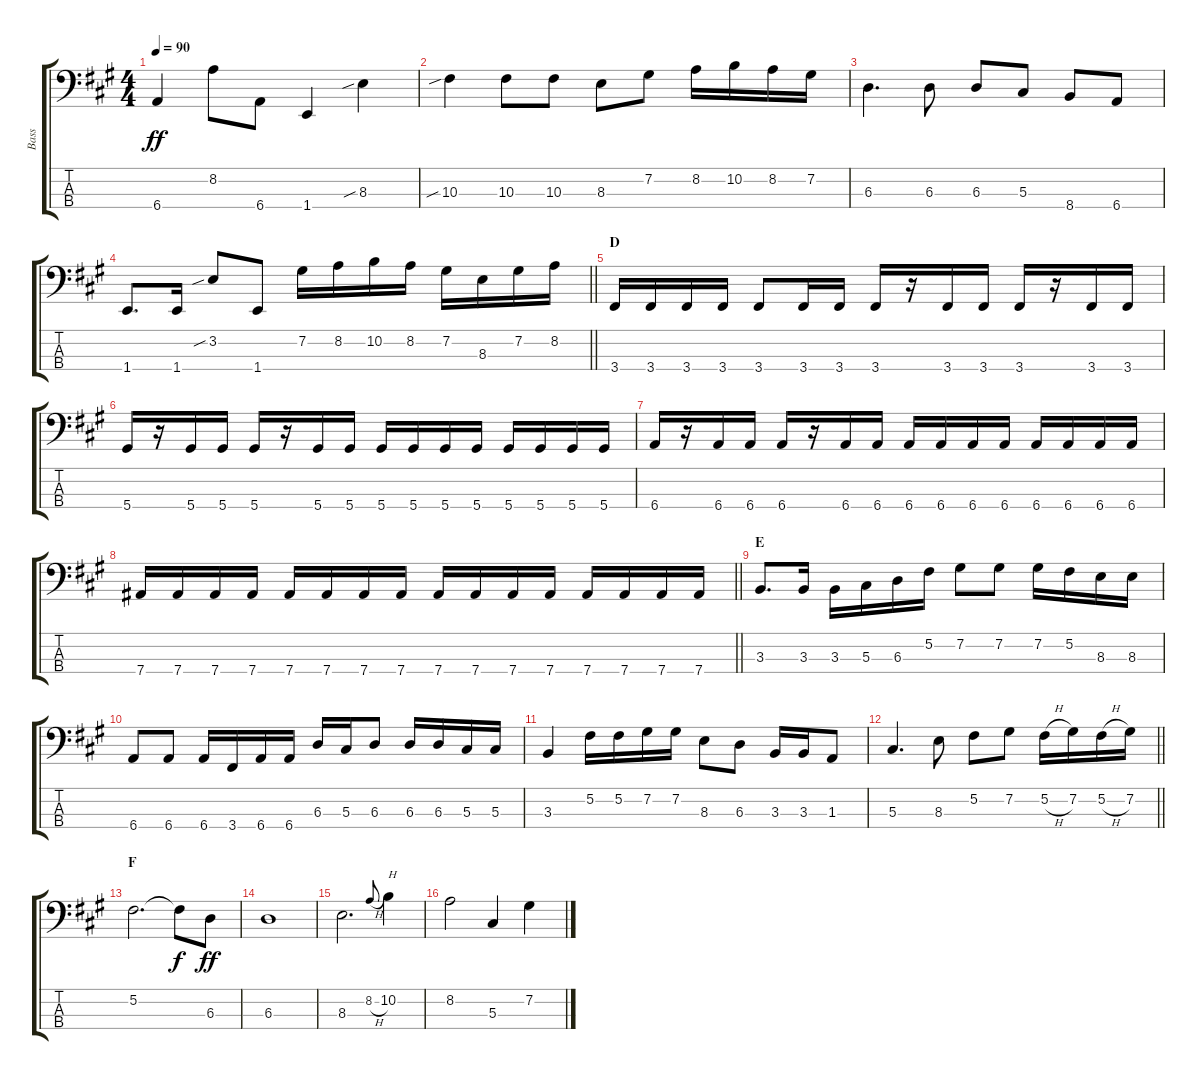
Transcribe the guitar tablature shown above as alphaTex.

\track ("Bass" "Bass") {instrument electricbasspick}
\staff {score tabs}
\tuning (Gb2 Db2 Ab1 Eb1) {hide}
\ts (4 4)
\tempo 90
\clef f4
\ks a
6.4.4{dy ff} 8.2.8 6.4.8 1.4.4 8.3{sib}.4 |
10.3{sib}.4 10.3.8 10.3.8 8.3.8 7.2.8 8.2.16 10.2.16 8.2.16 7.2.16 |
6.3.4{d} 6.3.8 6.3.8 5.3.8 8.4.8 6.4.8 |
\barLineRight lightlight
1.4.8{d} 1.4.16 3.2{sib}.8 1.4.8 7.2.16 8.2.16 10.2.16 8.2.16 7.2.16 8.3.16 7.2.16 8.2.16 |
\section ("" "D")
3.4.16 3.4.16 3.4.16 3.4.16 3.4.8 3.4.16 3.4.16 3.4.16 r.16 3.4.16 3.4.16 3.4.16 r.16 3.4.16 3.4.16 |
5.4.16 r.16 5.4.16 5.4.16 5.4.16 r.16 5.4.16 5.4.16 5.4.16 5.4.16 5.4.16 5.4.16 5.4.16 5.4.16 5.4.16 5.4.16 |
6.4.16 r.16 6.4.16 6.4.16 6.4.16 r.16 6.4.16 6.4.16 6.4.16 6.4.16 6.4.16 6.4.16 6.4.16 6.4.16 6.4.16 6.4.16 |
\barLineRight lightlight
7.4.16 7.4.16 7.4.16 7.4.16 7.4.16 7.4.16 7.4.16 7.4.16 7.4.16 7.4.16 7.4.16 7.4.16 7.4.16 7.4.16 7.4.16 7.4.16 |
\section ("" "E")
3.3.8{d} 3.3.16 3.3.16 5.3.16 6.3.16 5.2.16 7.2.8 7.2.8 7.2.16 5.2.16 8.3.16 8.3.16 |
6.4.8 6.4.8 6.4.16 3.4.16 6.4.16 6.4.16 6.3.16 5.3.16 6.3.8 6.3.16 6.3.16 5.3.16 5.3.16 |
3.3.4 5.2.16 5.2.16 7.2.16 7.2.16 8.3.8 6.3.8 3.3.16 3.3.16 1.3.8 |
\barLineRight lightlight
5.3.4{d} 8.3.8 5.2.8 7.2.8 5.2{h}.16 7.2.16 5.2{h}.16 7.2.16 |
\section ("" "F")
5.2.2{d} 5.2{t}.8{dy f} 6.3.8{dy ff} |
6.3.1 |
8.3.2{d} 8.2{h}.8{gr onbeat} 10.2.4{txt "H"} |
8.2.2 5.3.4 7.2.4
